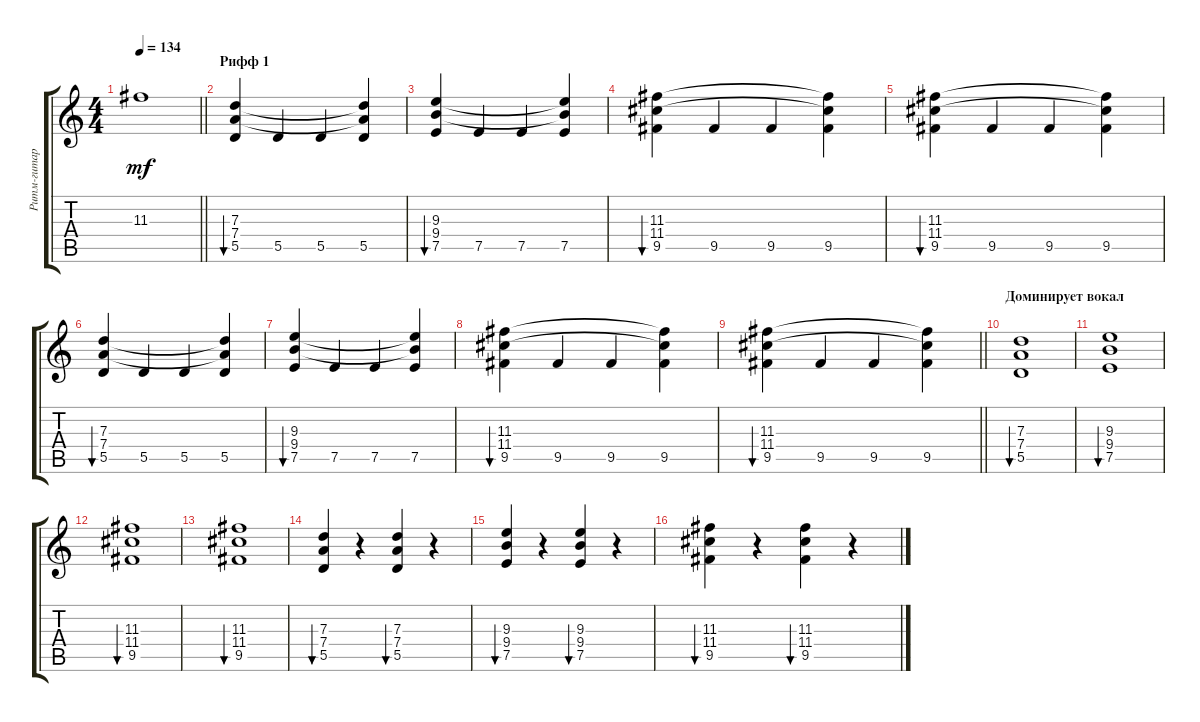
\track ("Ритм-гитара" "Ритм-гитар") {instrument acousticguitarsteel}
\staff {score tabs}
\tuning (E4 B3 G3 D3 A2 E2) {hide}
\ts (4 4)
\tempo 134
\clef g2
\barLineRight lightlight
\ks c
11.3.1{dy mf} |
\section ("" "Рифф 1")
(7.3 7.4 5.5).4{bu 60} 5.5.4 5.5.4 (7.3{t} 7.4{t} 5.5).4 |
(9.3 9.4 7.5).4{bu 60} 7.5.4 7.5.4 (9.3{t} 9.4{t} 7.5).4 |
(11.3 11.4 9.5).4{bu 60} 9.5.4 9.5.4 (11.3{t} 11.4{t} 9.5).4 |
(11.3 11.4 9.5).4{bu 60} 9.5.4 9.5.4 (11.3{t} 11.4{t} 9.5).4 |
(7.3 7.4 5.5).4{bu 60} 5.5.4 5.5.4 (7.3{t} 7.4{t} 5.5).4 |
(9.3 9.4 7.5).4{bu 60} 7.5.4 7.5.4 (9.3{t} 9.4{t} 7.5).4 |
(11.3 11.4 9.5).4{bu 60} 9.5.4 9.5.4 (11.3{t} 11.4{t} 9.5).4 |
\barLineRight lightlight
(11.3 11.4 9.5).4{bu 60} 9.5.4 9.5.4 (11.3{t} 11.4{t} 9.5).4 |
\section ("" "Доминирует вокал")
(7.3 7.4 5.5).1{bu 60} |
(9.3 9.4 7.5).1{bu 60} |
(11.3 11.4 9.5).1{bu 60} |
(11.3 11.4 9.5).1{bu 60} |
(7.3 7.4 5.5).4{bu 60} r.4 (7.3 7.4 5.5).4{bu 60} r.4 |
(9.3 9.4 7.5).4{bu 60} r.4 (9.3 9.4 7.5).4{bu 60} r.4 |
(11.3 11.4 9.5).4{bu 60} r.4 (11.3 11.4 9.5).4{bu 60} r.4
